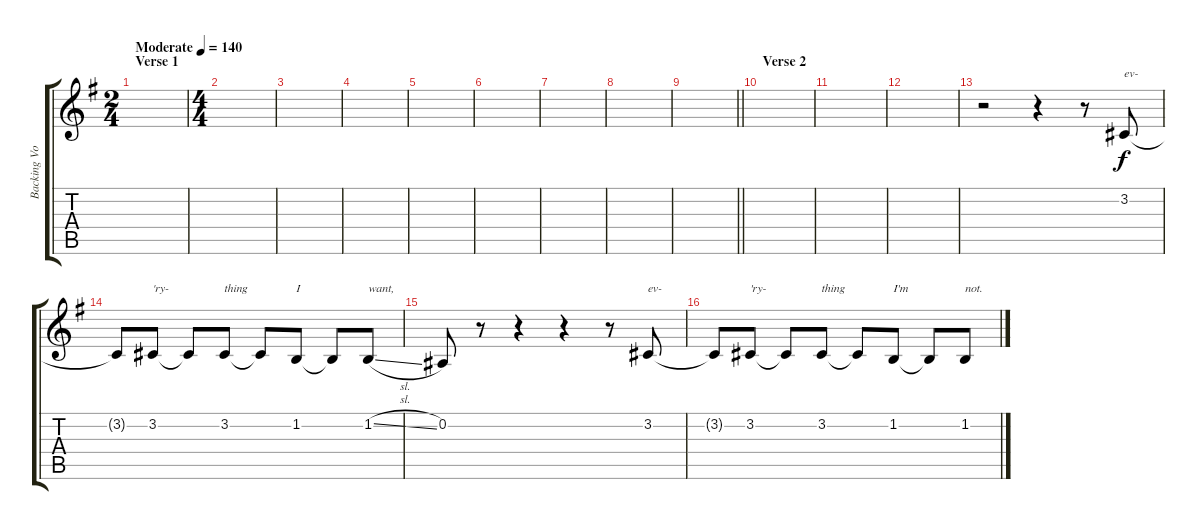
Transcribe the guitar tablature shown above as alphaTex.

\track ("Backing Vocals - Fred Mascherino" "Backing Vo") {instrument altosax}
\staff {score tabs}
\tuning (Eb4 Bb3 Gb3 Db3 Ab2 Eb2) {hide}
\ts (2 4)
\section ("" "Verse 1")
\tempo (140 "Moderate")
\clef g2
\ks g
|
\ts (4 4)
|
|
|
|
|
|
|
\barLineRight lightlight
|
\section ("" "Verse 2")
|
|
|
r.2 r.4 r.8 3.2.8{txt "ev-"} |
3.2{t}.8 3.2.8{txt "'ry-"} 3.2{t}.8 3.2.8{txt "thing"} 3.2{t}.8 1.2.8{txt "I"} 1.2{t}.8 1.2{sl}.8{txt "want,"} |
0.2.8 r.8 r.4 r.4 r.8 3.2.8{txt "ev-"} |
3.2{t}.8 3.2.8{txt "'ry-"} 3.2{t}.8 3.2.8{txt "thing"} 3.2{t}.8 1.2.8{txt "I'm"} 1.2{t}.8 1.2{sl}.8{txt "not."}
